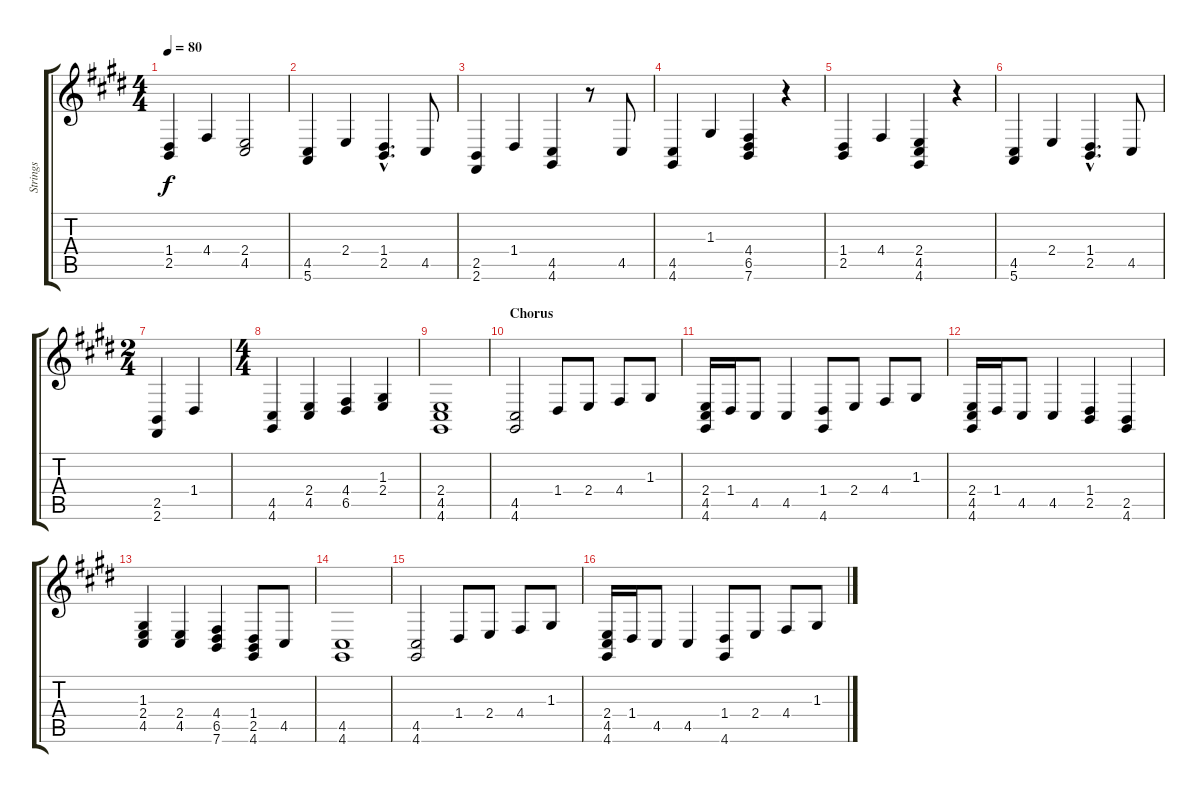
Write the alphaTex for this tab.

\track ("Strings" "Strings") {instrument stringensemble1}
\staff {score tabs}
\tuning (E4 B3 G3 D3 A2 E2) {hide}
\ts (4 4)
\tempo 80
\clef g2
\ks c#minor
(1.4 2.5).4{dy f} 4.4.4 (2.4 4.5).2 |
(4.5 5.6).4 2.4.4 (1.4{hac} 2.5{hac}).4{d} 4.5.8 |
(2.5 2.6).4 1.4.4 (4.5 4.6).4 r.8 4.5.8 |
(4.5 4.6).4 1.3.4 (4.4 6.5 7.6).4 r.4 |
(1.4 2.5).4 4.4.4 (2.4 4.5 4.6).4 r.4 |
(4.5 5.6).4 2.4.4 (1.4{hac} 2.5{hac}).4{d} 4.5.8 |
\ts (2 4)
(2.5 2.6).4 1.4.4 |
\ts (4 4)
(4.5 4.6).4 (2.4 4.5).4 (4.4 6.5).4 (1.3 2.4).4 |
(2.4 4.5 4.6).1 |
\section ("" "Chorus")
(4.5 4.6).2 1.4.8 2.4.8 4.4.8 1.3.8 |
(2.4 4.5 4.6).16 1.4.16 4.5.8 4.5.4 (1.4 4.6).8 2.4.8 4.4.8 1.3.8 |
(2.4 4.5 4.6).16 1.4.16 4.5.8 4.5.4 (1.4 2.5).4 (2.5 4.6).4 |
(1.3 2.4 4.5).4 (2.4 4.5).4 (4.4 6.5 7.6).4 (1.4 2.5 4.6).8 4.5.8 |
(4.5 4.6).1 |
(4.5 4.6).2 1.4.8 2.4.8 4.4.8 1.3.8 |
(2.4 4.5 4.6).16 1.4.16 4.5.8 4.5.4 (1.4 4.6).8 2.4.8 4.4.8 1.3.8
